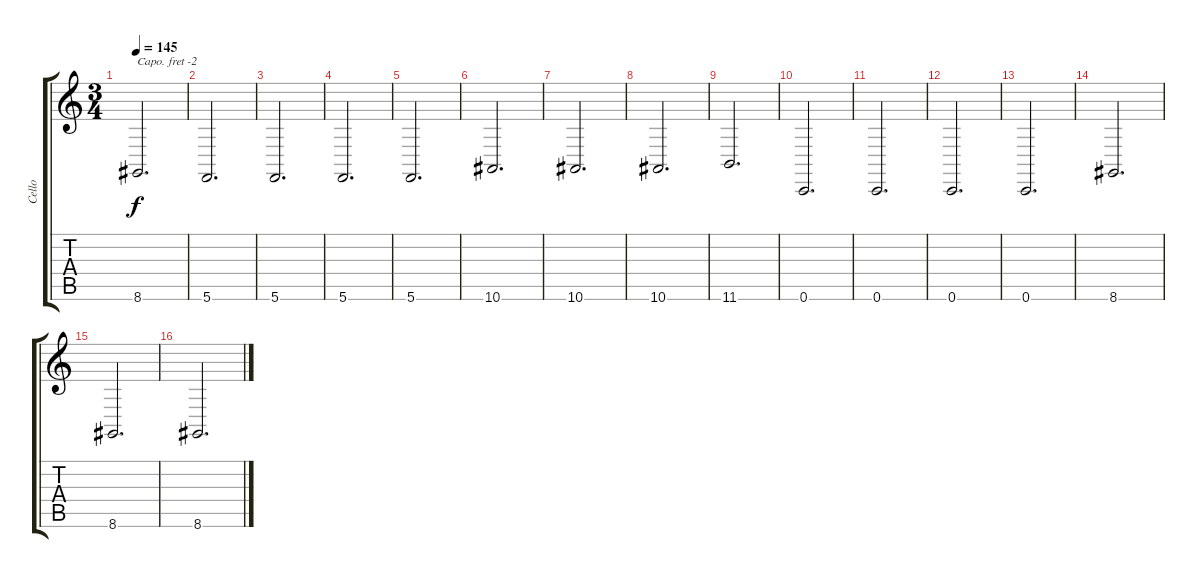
\track ("Cello" "Cello") {instrument cello}
\staff {score tabs}
\capo -2
\tuning (E4 B3 G3 D3 A2 D2) {hide}
\ts (3 4)
\tempo 145
\clef g2
\ks c
8.6.2{d dy f} |
5.6.2{d} |
5.6.2{d} |
5.6.2{d} |
5.6.2{d} |
10.6.2{d} |
10.6.2{d} |
10.6.2{d} |
11.6.2{d} |
0.6.2{d} |
0.6.2{d} |
0.6.2{d} |
0.6.2{d} |
8.6.2{d} |
8.6.2{d} |
8.6.2{d}
